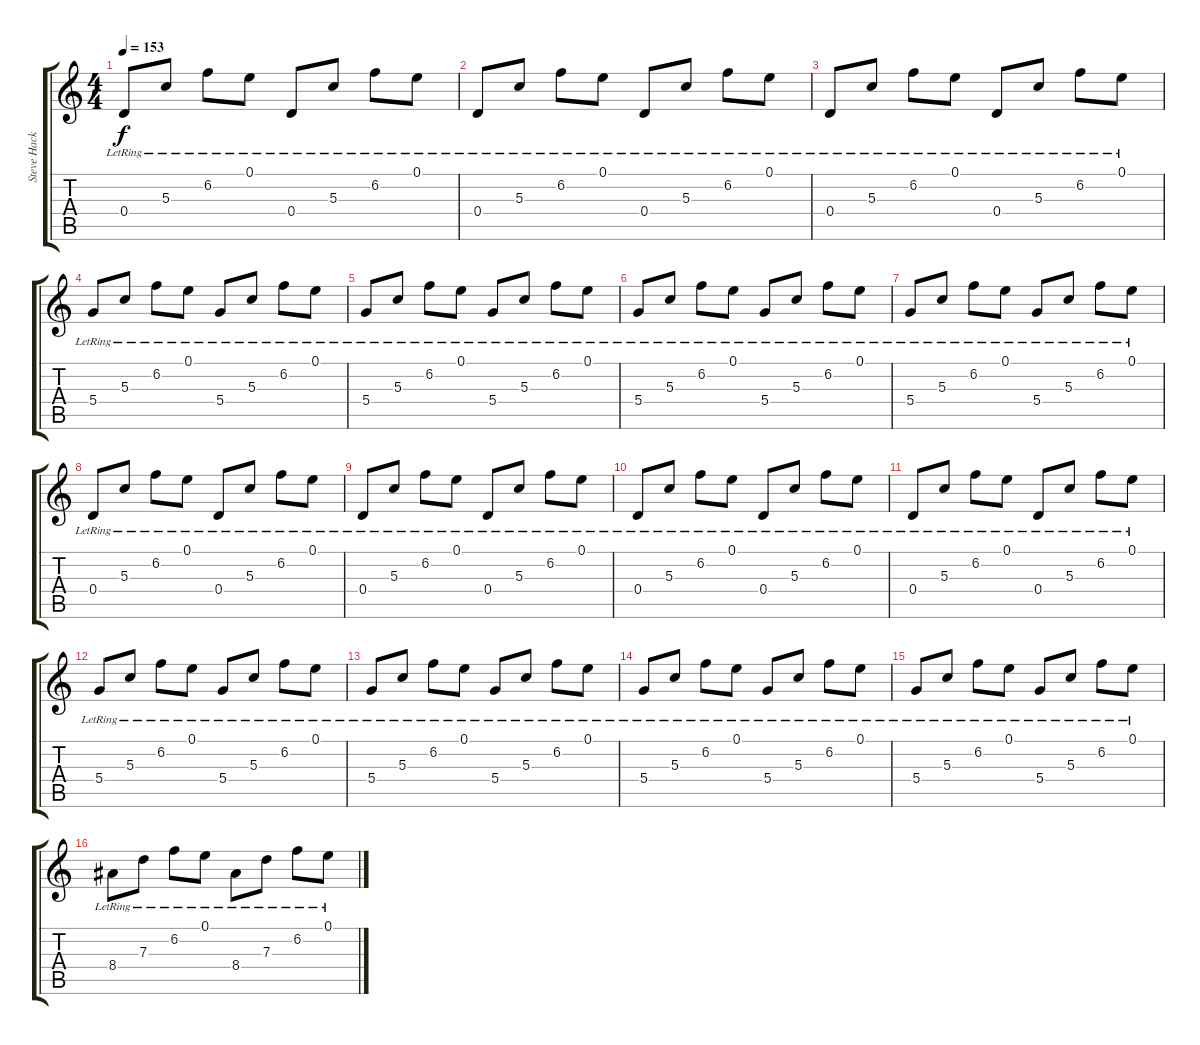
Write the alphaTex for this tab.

\track ("Steve Hackett (electric rhythm fills)" "Steve Hack") {instrument electricguitarclean}
\staff {score tabs}
\tuning (E4 B3 G3 D3 A2 E2) {hide}
\ts (4 4)
\tempo 153
\clef g2
\ks c
0.4{lr}.8{dy f} 5.3{lr}.8 6.2{lr}.8 0.1{lr}.8 0.4{lr}.8 5.3{lr}.8 6.2{lr}.8 0.1{lr}.8 |
0.4{lr}.8 5.3{lr}.8 6.2{lr}.8 0.1{lr}.8 0.4{lr}.8 5.3{lr}.8 6.2{lr}.8 0.1{lr}.8 |
0.4{lr}.8 5.3{lr}.8 6.2{lr}.8 0.1{lr}.8 0.4{lr}.8 5.3{lr}.8 6.2{lr}.8 0.1{lr}.8 |
5.4{lr}.8 5.3{lr}.8 6.2{lr}.8 0.1{lr}.8 5.4{lr}.8 5.3{lr}.8 6.2{lr}.8 0.1{lr}.8 |
5.4{lr}.8 5.3{lr}.8 6.2{lr}.8 0.1{lr}.8 5.4{lr}.8 5.3{lr}.8 6.2{lr}.8 0.1{lr}.8 |
5.4{lr}.8 5.3{lr}.8 6.2{lr}.8 0.1{lr}.8 5.4{lr}.8 5.3{lr}.8 6.2{lr}.8 0.1{lr}.8 |
5.4{lr}.8 5.3{lr}.8 6.2{lr}.8 0.1{lr}.8 5.4{lr}.8 5.3{lr}.8 6.2{lr}.8 0.1{lr}.8 |
0.4{lr}.8 5.3{lr}.8 6.2{lr}.8 0.1{lr}.8 0.4{lr}.8 5.3{lr}.8 6.2{lr}.8 0.1{lr}.8 |
0.4{lr}.8 5.3{lr}.8 6.2{lr}.8 0.1{lr}.8 0.4{lr}.8 5.3{lr}.8 6.2{lr}.8 0.1{lr}.8 |
0.4{lr}.8 5.3{lr}.8 6.2{lr}.8 0.1{lr}.8 0.4{lr}.8 5.3{lr}.8 6.2{lr}.8 0.1{lr}.8 |
0.4{lr}.8 5.3{lr}.8 6.2{lr}.8 0.1{lr}.8 0.4{lr}.8 5.3{lr}.8 6.2{lr}.8 0.1{lr}.8 |
5.4{lr}.8 5.3{lr}.8 6.2{lr}.8 0.1{lr}.8 5.4{lr}.8 5.3{lr}.8 6.2{lr}.8 0.1{lr}.8 |
5.4{lr}.8 5.3{lr}.8 6.2{lr}.8 0.1{lr}.8 5.4{lr}.8 5.3{lr}.8 6.2{lr}.8 0.1{lr}.8 |
5.4{lr}.8 5.3{lr}.8 6.2{lr}.8 0.1{lr}.8 5.4{lr}.8 5.3{lr}.8 6.2{lr}.8 0.1{lr}.8 |
5.4{lr}.8 5.3{lr}.8 6.2{lr}.8 0.1{lr}.8 5.4{lr}.8 5.3{lr}.8 6.2{lr}.8 0.1{lr}.8 |
8.4{lr}.8 7.3{lr}.8 6.2{lr}.8 0.1{lr}.8 8.4{lr}.8 7.3{lr}.8 6.2{lr}.8 0.1{lr}.8
